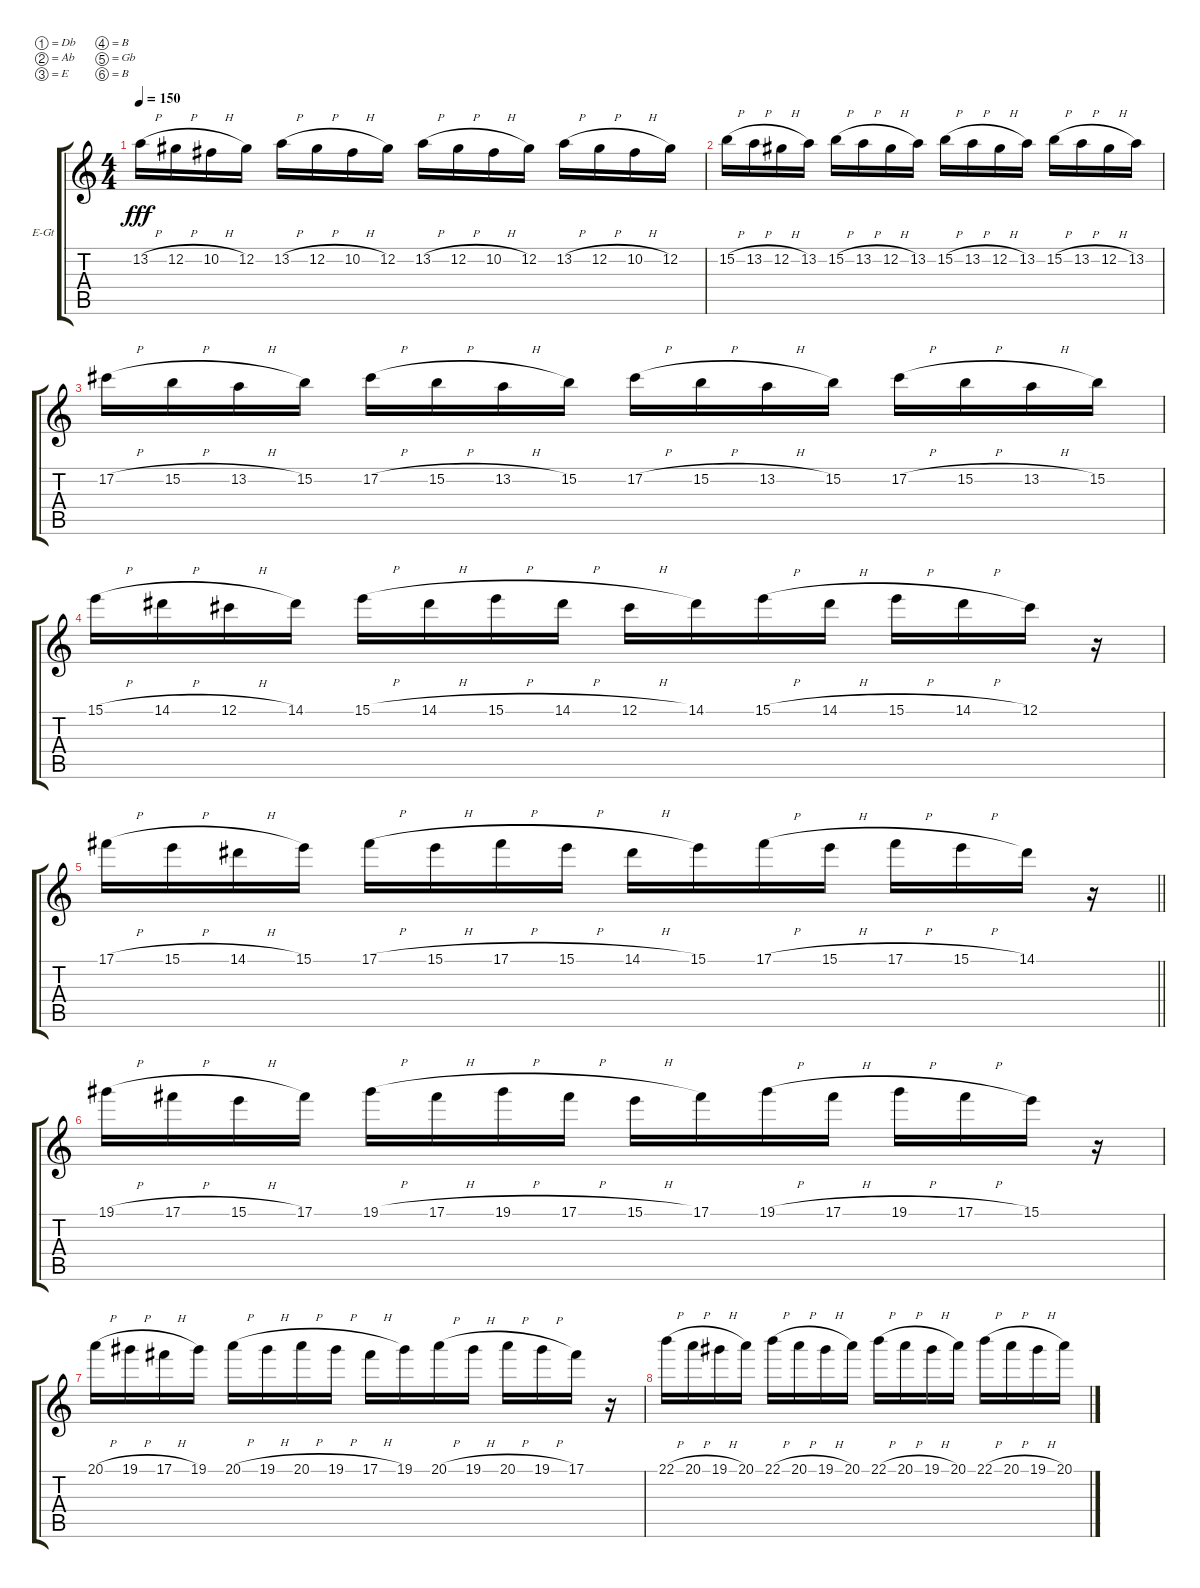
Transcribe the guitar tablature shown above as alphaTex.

\bracketExtendMode groupsimilarinstruments
\firstSystemTrackNameOrientation horizontal
\otherSystemsTrackNameOrientation horizontal
\track ("Phil Demmel (Distorted)" "E-Gt") {instrument distortionguitar}
\staff {score tabs}
\tuning (Db4 Ab3 E3 B2 Gb2 B1)
\ts (4 4)
\tempo 150
\clef g2
\ks c
13.2{h}.16{dy fff} 12.2{h}.16 10.2{h}.16 12.2.16 13.2{h}.16 12.2{h}.16 10.2{h}.16 12.2.16 13.2{h}.16 12.2{h}.16 10.2{h}.16 12.2.16 13.2{h}.16 12.2{h}.16 10.2{h}.16 12.2.16 |
15.2{h}.16 13.2{h}.16 12.2{h}.16 13.2.16 15.2{h}.16 13.2{h}.16 12.2{h}.16 13.2.16 15.2{h}.16 13.2{h}.16 12.2{h}.16 13.2.16 15.2{h}.16 13.2{h}.16 12.2{h}.16 13.2.16 |
17.2{h}.16 15.2{h}.16 13.2{h}.16 15.2.16 17.2{h}.16 15.2{h}.16 13.2{h}.16 15.2.16 17.2{h}.16 15.2{h}.16 13.2{h}.16 15.2.16 17.2{h}.16 15.2{h}.16 13.2{h}.16 15.2.16 |
15.1{h}.16 14.1{h}.16 12.1{h}.16 14.1.16 15.1{h}.16 14.1{h}.16 15.1{h}.16 14.1{h}.16 12.1{h}.16 14.1.16 15.1{h}.16 14.1{h}.16 15.1{h}.16 14.1{h}.16 12.1.16 r.16 |
\barLineRight lightlight
17.1{h}.16 15.1{h}.16 14.1{h}.16 15.1.16 17.1{h}.16 15.1{h}.16 17.1{h}.16 15.1{h}.16 14.1{h}.16 15.1.16 17.1{h}.16 15.1{h}.16 17.1{h}.16 15.1{h}.16 14.1.16 r.16 |
19.1{h}.16 17.1{h}.16 15.1{h}.16 17.1.16 19.1{h}.16 17.1{h}.16 19.1{h}.16 17.1{h}.16 15.1{h}.16 17.1.16 19.1{h}.16 17.1{h}.16 19.1{h}.16 17.1{h}.16 15.1.16 r.16 |
20.1{h}.16 19.1{h}.16 17.1{h}.16 19.1.16 20.1{h}.16 19.1{h}.16 20.1{h}.16 19.1{h}.16 17.1{h}.16 19.1.16 20.1{h}.16 19.1{h}.16 20.1{h}.16 19.1{h}.16 17.1.16 r.16 |
22.1{h}.16 20.1{h}.16 19.1{h}.16 20.1.16 22.1{h}.16 20.1{h}.16 19.1{h}.16 20.1.16 22.1{h}.16 20.1{h}.16 19.1{h}.16 20.1.16 22.1{h}.16 20.1{h}.16 19.1{h}.16 20.1.16
